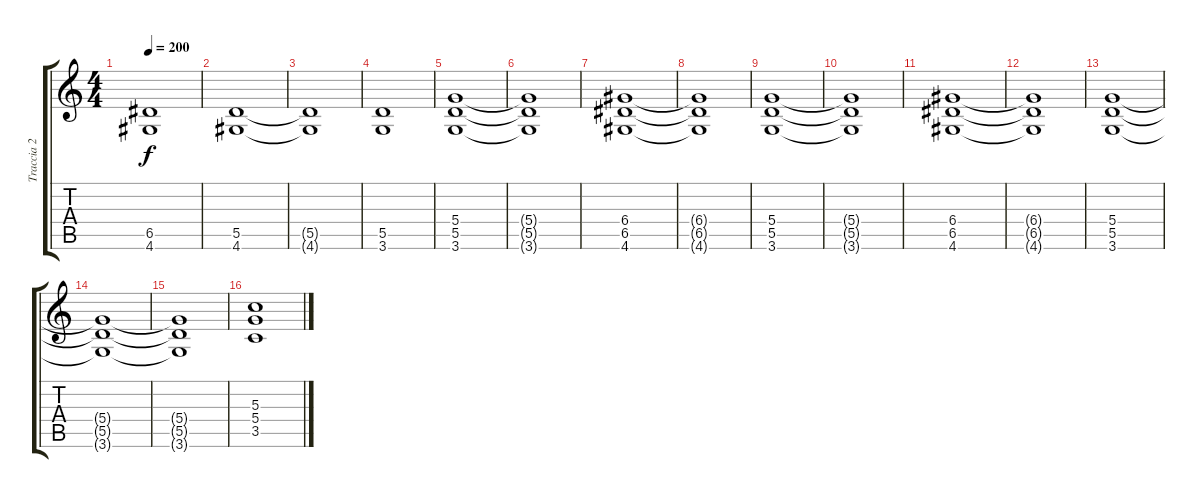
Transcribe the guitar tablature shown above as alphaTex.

\track ("Traccia 2" "Traccia 2") {instrument distortionguitar}
\staff {score tabs}
\tuning (E4 B3 G3 D3 A2 E2) {hide}
\ts (4 4)
\tempo 200
\clef g2
\ks c
(6.5{t} 4.6{t}).1{dy f} |
(5.5 4.6).1 |
(5.5{t} 4.6{t}).1 |
(5.5 3.6).1 |
(5.4 5.5 3.6).1 |
(5.4{t} 5.5{t} 3.6{t}).1 |
(6.4 6.5 4.6).1 |
(6.4{t} 6.5{t} 4.6{t}).1 |
(5.4 5.5 3.6).1 |
(5.4{t} 5.5{t} 3.6{t}).1 |
(6.4 6.5 4.6).1 |
(6.4{t} 6.5{t} 4.6{t}).1 |
(5.4 5.5 3.6).1 |
(5.4{t} 5.5{t} 3.6{t}).1 |
(5.4{t} 5.5{t} 3.6{t}).1 |
(5.3 5.4 3.5).1
